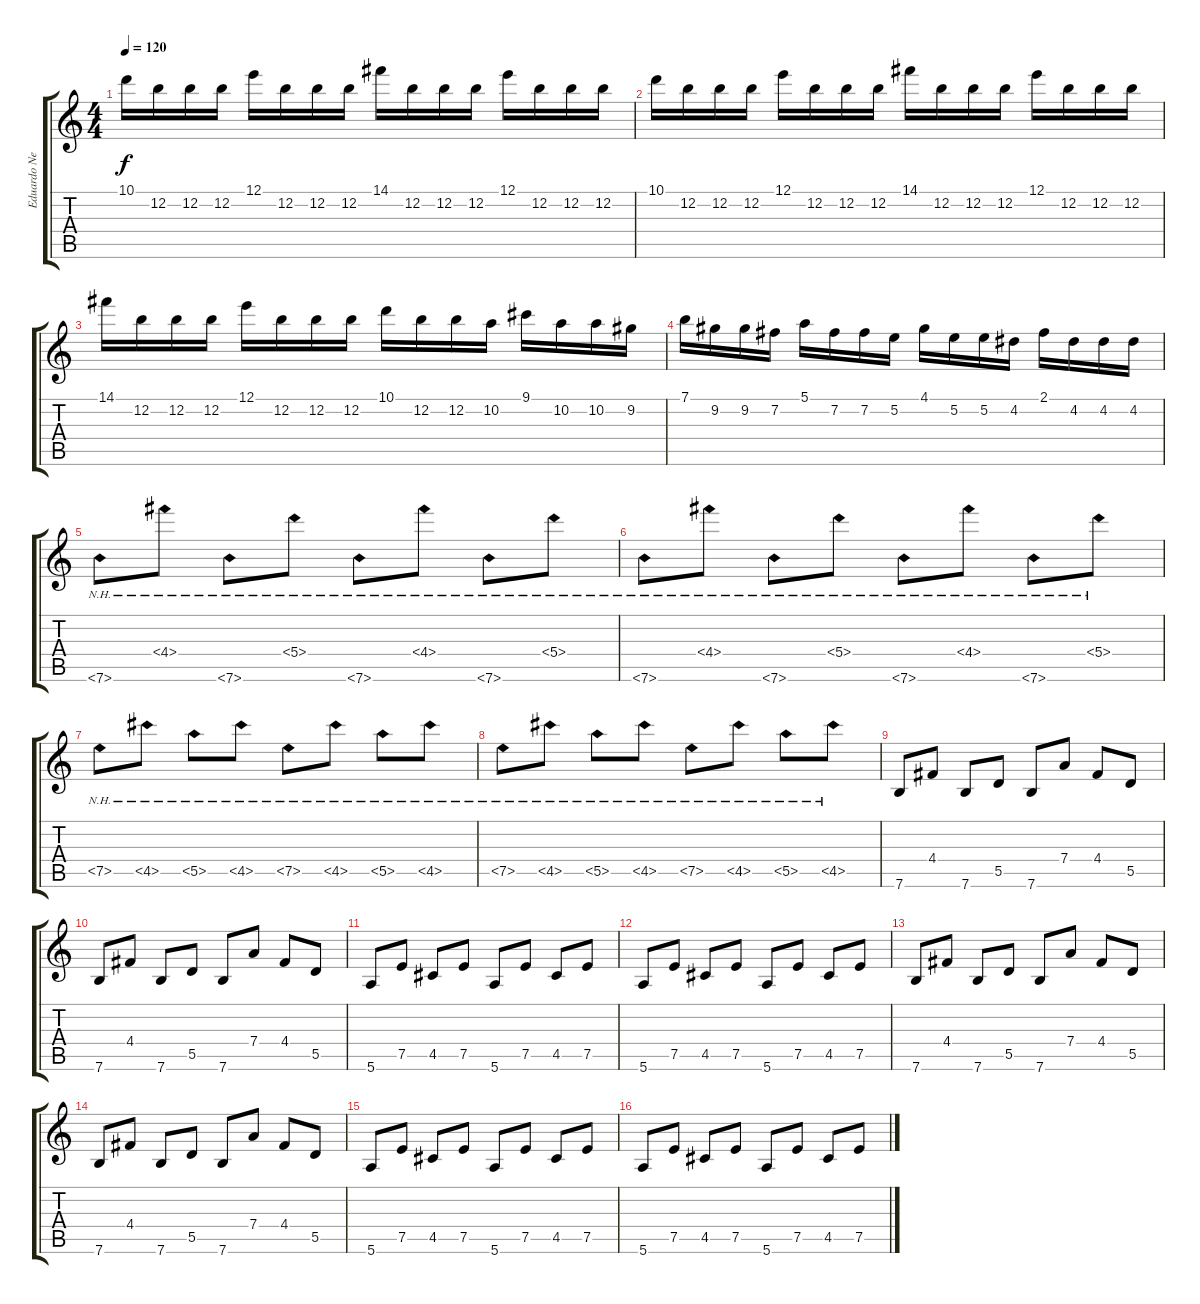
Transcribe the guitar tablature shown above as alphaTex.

\track ("Eduardo Neves (Guitar)" "Eduardo Ne") {instrument overdrivenguitar}
\staff {score tabs}
\tuning (E4 B3 G3 D3 A2 E2) {hide}
\ts (4 4)
\tempo 120
\clef g2
\ks c
10.1.16{dy f} 12.2.16 12.2.16 12.2.16 12.1.16 12.2.16 12.2.16 12.2.16 14.1.16 12.2.16 12.2.16 12.2.16 12.1.16 12.2.16 12.2.16 12.2.16 |
10.1.16 12.2.16 12.2.16 12.2.16 12.1.16 12.2.16 12.2.16 12.2.16 14.1.16 12.2.16 12.2.16 12.2.16 12.1.16 12.2.16 12.2.16 12.2.16 |
14.1.16 12.2.16 12.2.16 12.2.16 12.1.16 12.2.16 12.2.16 12.2.16 10.1.16 12.2.16 12.2.16 10.2.16 9.1.16 10.2.16 10.2.16 9.2.16 |
7.1.16 9.2.16 9.2.16 7.2.16 5.1.16 7.2.16 7.2.16 5.2.16 4.1.16 5.2.16 5.2.16 4.2.16 2.1.16 4.2.16 4.2.16 4.2.16 |
7.6{nh}.8 4.4{nh}.8 7.6{nh}.8 5.4{nh}.8 7.6{nh}.8 4.4{nh}.8 7.6{nh}.8 5.4{nh}.8 |
7.6{nh}.8 4.4{nh}.8 7.6{nh}.8 5.4{nh}.8 7.6{nh}.8 4.4{nh}.8 7.6{nh}.8 5.4{nh}.8 |
7.5{nh}.8 4.5{nh}.8 5.5{nh}.8 4.5{nh}.8 7.5{nh}.8 4.5{nh}.8 5.5{nh}.8 4.5{nh}.8 |
7.5{nh}.8 4.5{nh}.8 5.5{nh}.8 4.5{nh}.8 7.5{nh}.8 4.5{nh}.8 5.5{nh}.8 4.5{nh}.8 |
7.6.8 4.4.8 7.6.8 5.5.8 7.6.8 7.4.8 4.4.8 5.5.8 |
7.6.8 4.4.8 7.6.8 5.5.8 7.6.8 7.4.8 4.4.8 5.5.8 |
5.6.8 7.5.8 4.5.8 7.5.8 5.6.8 7.5.8 4.5.8 7.5.8 |
5.6.8 7.5.8 4.5.8 7.5.8 5.6.8 7.5.8 4.5.8 7.5.8 |
7.6.8 4.4.8 7.6.8 5.5.8 7.6.8 7.4.8 4.4.8 5.5.8 |
7.6.8 4.4.8 7.6.8 5.5.8 7.6.8 7.4.8 4.4.8 5.5.8 |
5.6.8 7.5.8 4.5.8 7.5.8 5.6.8 7.5.8 4.5.8 7.5.8 |
5.6.8 7.5.8 4.5.8 7.5.8 5.6.8 7.5.8 4.5.8 7.5.8
